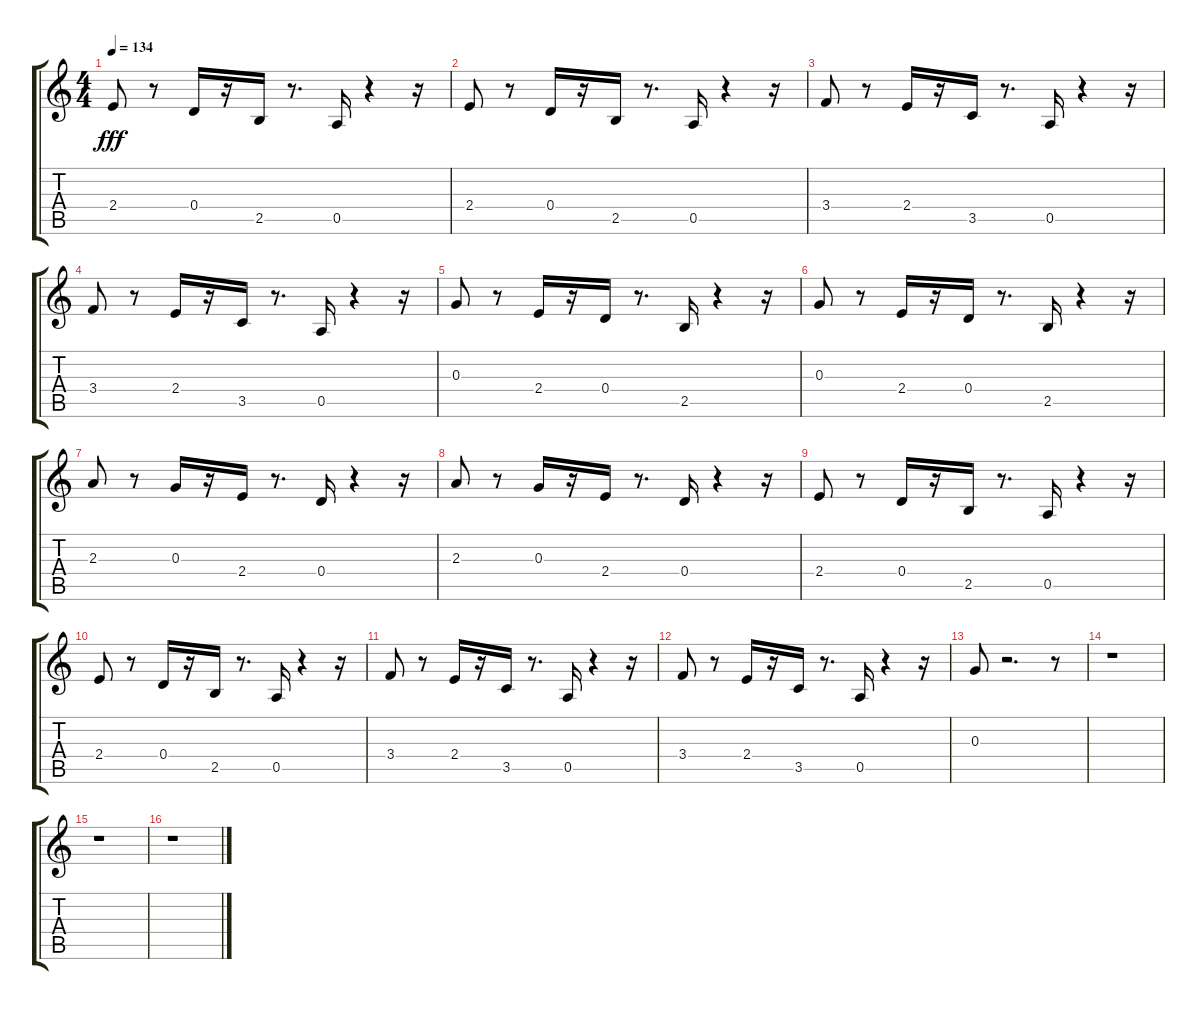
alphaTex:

\track "" {instrument electricguitarmuted}
\staff {score tabs}
\tuning (E4 B3 G3 D3 A2 E2) {hide}
\ts (4 4)
\tempo 134
\clef g2
\ks c
2.4.8{dy fff} r.8 0.4.16 r.16 2.5.16 r.8{d} 0.5.16 r.4 r.16 |
2.4.8 r.8 0.4.16 r.16 2.5.16 r.8{d} 0.5.16 r.4 r.16 |
3.4.8 r.8 2.4.16 r.16 3.5.16 r.8{d} 0.5.16 r.4 r.16 |
3.4.8 r.8 2.4.16 r.16 3.5.16 r.8{d} 0.5.16 r.4 r.16 |
0.3.8 r.8 2.4.16 r.16 0.4.16 r.8{d} 2.5.16 r.4 r.16 |
0.3.8 r.8 2.4.16 r.16 0.4.16 r.8{d} 2.5.16 r.4 r.16 |
2.3.8 r.8 0.3.16 r.16 2.4.16 r.8{d} 0.4.16 r.4 r.16 |
2.3.8 r.8 0.3.16 r.16 2.4.16 r.8{d} 0.4.16 r.4 r.16 |
2.4.8 r.8 0.4.16 r.16 2.5.16 r.8{d} 0.5.16 r.4 r.16 |
2.4.8 r.8 0.4.16 r.16 2.5.16 r.8{d} 0.5.16 r.4 r.16 |
3.4.8 r.8 2.4.16 r.16 3.5.16 r.8{d} 0.5.16 r.4 r.16 |
3.4.8 r.8 2.4.16 r.16 3.5.16 r.8{d} 0.5.16 r.4 r.16 |
0.3.8 r.2{d} r.8 |
r.1 |
r.1 |
r.1
